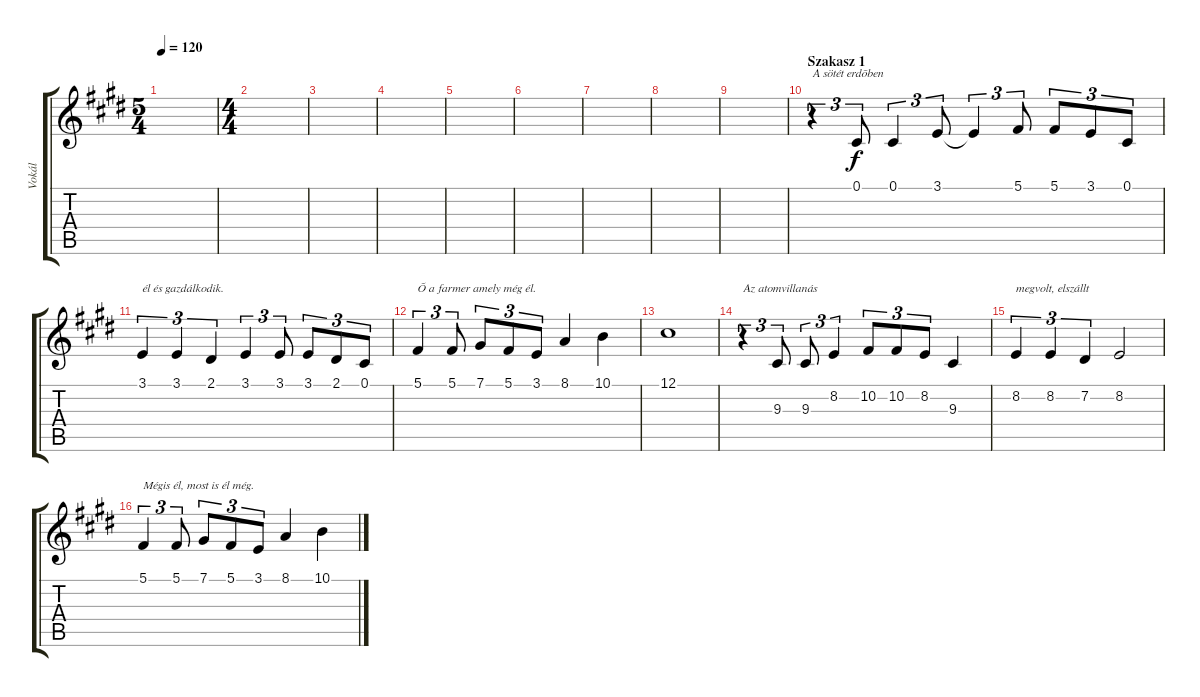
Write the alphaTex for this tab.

\track ("Vokál" "Vokál") {instrument violin}
\staff {score tabs}
\tuning (Db4 Ab3 E3 B2 Gb2 Db2) {hide}
\ts (5 4)
\tempo 120
\clef g2
\ks c#minor
|
\ts (4 4)
|
|
|
|
|
|
|
|
\section ("" "Szakasz 1")
r.4{tu (3 2) txt "A sötét erdõben"} 0.1.8{tu (3 2)} 0.1.4{tu (3 2)} 3.1.8{tu (3 2)} 3.1{t}.4{tu (3 2)} 5.1.8{tu (3 2)} 5.1.8{tu (3 2)} 3.1.8{tu (3 2)} 0.1.8{tu (3 2)} |
3.1.4{tu (3 2) txt "él és gazdálkodik."} 3.1.4{tu (3 2)} 2.1.4{tu (3 2)} 3.1.4{tu (3 2)} 3.1.8{tu (3 2)} 3.1.8{tu (3 2)} 2.1.8{tu (3 2)} 0.1.8{tu (3 2)} |
5.1.4{tu (3 2) txt "Õ a farmer amely még él."} 5.1.8{tu (3 2)} 7.1.8{tu (3 2)} 5.1.8{tu (3 2)} 3.1.8{tu (3 2)} 8.1.4 10.1.4 |
12.1.1 |
r.4{tu (3 2) txt "Az atomvillanás"} 9.3.8{tu (3 2)} 9.3.8{tu (3 2)} 8.2.4{tu (3 2)} 10.2.8{tu (3 2)} 10.2.8{tu (3 2)} 8.2.8{tu (3 2)} 9.3.4 |
8.2.4{tu (3 2) txt "megvolt, elszállt"} 8.2.4{tu (3 2)} 7.2.4{tu (3 2)} 8.2.2 |
5.1.4{tu (3 2) txt "Mégis él, most is él még."} 5.1.8{tu (3 2)} 7.1.8{tu (3 2)} 5.1.8{tu (3 2)} 3.1.8{tu (3 2)} 8.1.4 10.1.4
